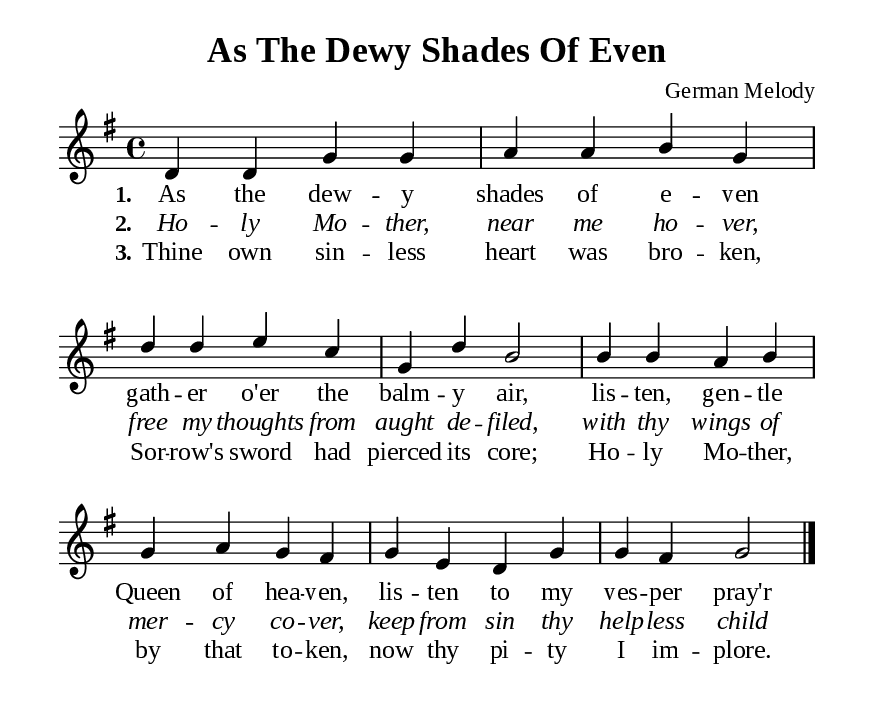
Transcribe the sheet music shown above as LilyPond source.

\version "2.18.2"

\header {
  title = "As The Dewy Shades Of Even"
  composer = "German Melody"
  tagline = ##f
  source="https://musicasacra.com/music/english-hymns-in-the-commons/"
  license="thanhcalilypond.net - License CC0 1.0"
}

global= {
  \key g \major
  \time 4/4
  \override Score.BarNumber.break-visibility = ##(#f #f #f)
  \override Lyrics.LyricSpace.minimum-distance = #3.0
}

\paper {
  #(set-paper-size "a5")
  top-margin = 10\mm
  bottom-margin = 5\mm
  left-margin = 10\mm
  right-margin = 10\mm
  indent = #0
  #(define fonts
	 (make-pango-font-tree "Liberation Serif"
	 		       "Liberation Serif"
			       "Liberation Serif"
			       (/ 20 20)))
  system-system-spacing = #'((basic-distance . 3) (padding . 5))
}

printItalic = \with {
  \override LyricText.font-shape = #'italic
}

% Verse music
musicVerseSoprano = \relative c' {
  %{	01	%} d4 d g g |
  %{	02	%} a a b g |
  %{	03	%} d' d e c |
  %{	04	%} g d' b2 |
  %{	05	%} b4 b a b |
  %{	06	%} g a g fis |
  %{	07	%} g e d g |
  %{	08	%} g fis g2 \bar "|."
}

% Verse lyrics
verseOne = \lyricmode {
  \set stanza = #"1."
  As the dew -- y shades of e -- ven gath -- er o'er the balm -- y air,
  lis -- ten, gen -- tle Queen of hea -- ven, lis -- ten to my ves -- per pray'r
}

verseTwo = \lyricmode {
  \set stanza = #"2."
  Ho -- ly Mo -- ther, near me ho -- ver, free my thoughts from aught de -- filed,
  with thy wings of mer -- cy co -- ver, keep from sin thy help -- less child
}

verseThree = \lyricmode {
  \set stanza = #"3."
  Thine own sin -- less heart was bro -- ken, Sor -- row's sword had pierced its core;
  Ho -- ly Mo -- ther, by that to -- ken, now thy pi -- ty I im -- plore.
}

% Layout
\score {
    \new ChoirStaff <<
      \new Staff <<
        \clef "treble"
        \new Voice = "sopranos" { \global \stemUp \slurUp \musicVerseSoprano }
      >>
      \new Lyrics \lyricsto sopranos \verseOne
      \new Lyrics \printItalic \lyricsto sopranos \verseTwo
      \new Lyrics \lyricsto sopranos \verseThree
    >>
}
